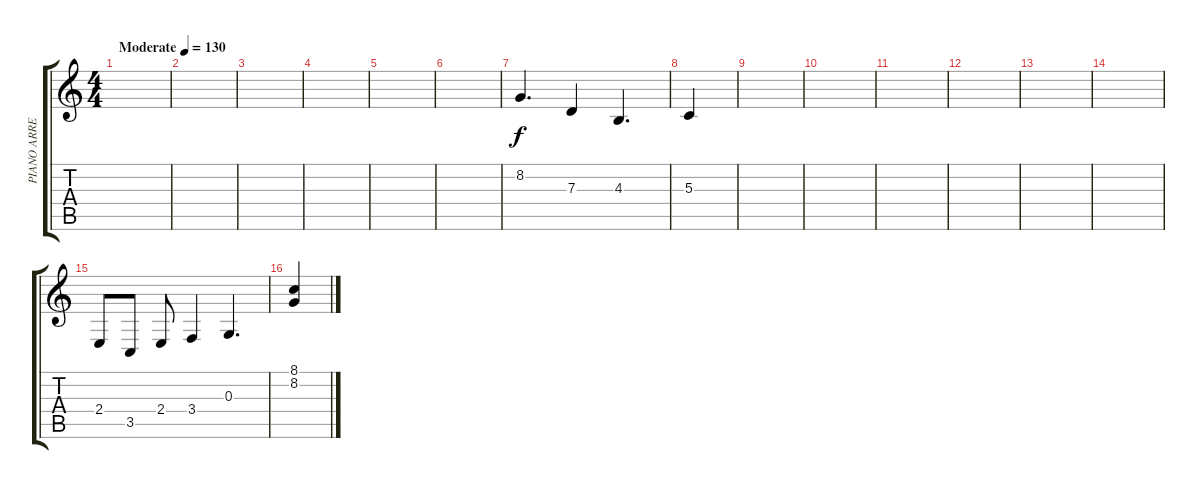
\track ("PIANO ARREGLOS" "PIANO ARRE") {mute instrument brightacousticpiano}
\staff {score tabs}
\tuning (E4 B3 G3 D3 A2 E2) {hide}
\ts (4 4)
\tempo (130 "Moderate")
\clef g2
\ks c
|
|
|
|
|
|
8.2.4{d} 7.3.4 4.3.4{d} |
5.3.4 |
|
|
|
|
|
|
2.4.8 3.5.8 2.4.8 3.4.4 0.3.4{d} |
(8.1 8.2).4
